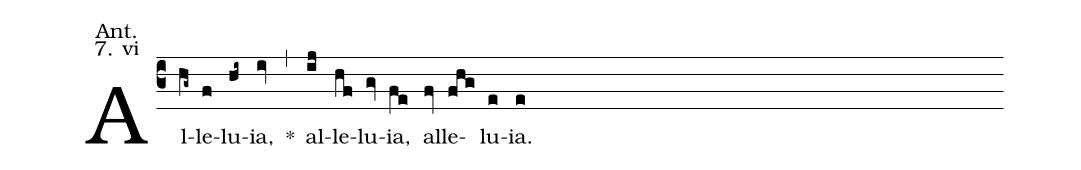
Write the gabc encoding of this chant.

annotation: Ant.;
annotation: 7. vi;
%%
(c3) Al(hg~)le(f)lu(hi~)ia,(iv) <sp>*</sp>(,) al(ij)le(hf)lu(gv)ia,(fe) al(fv)le(fhg)lu(e)ia.(e)
